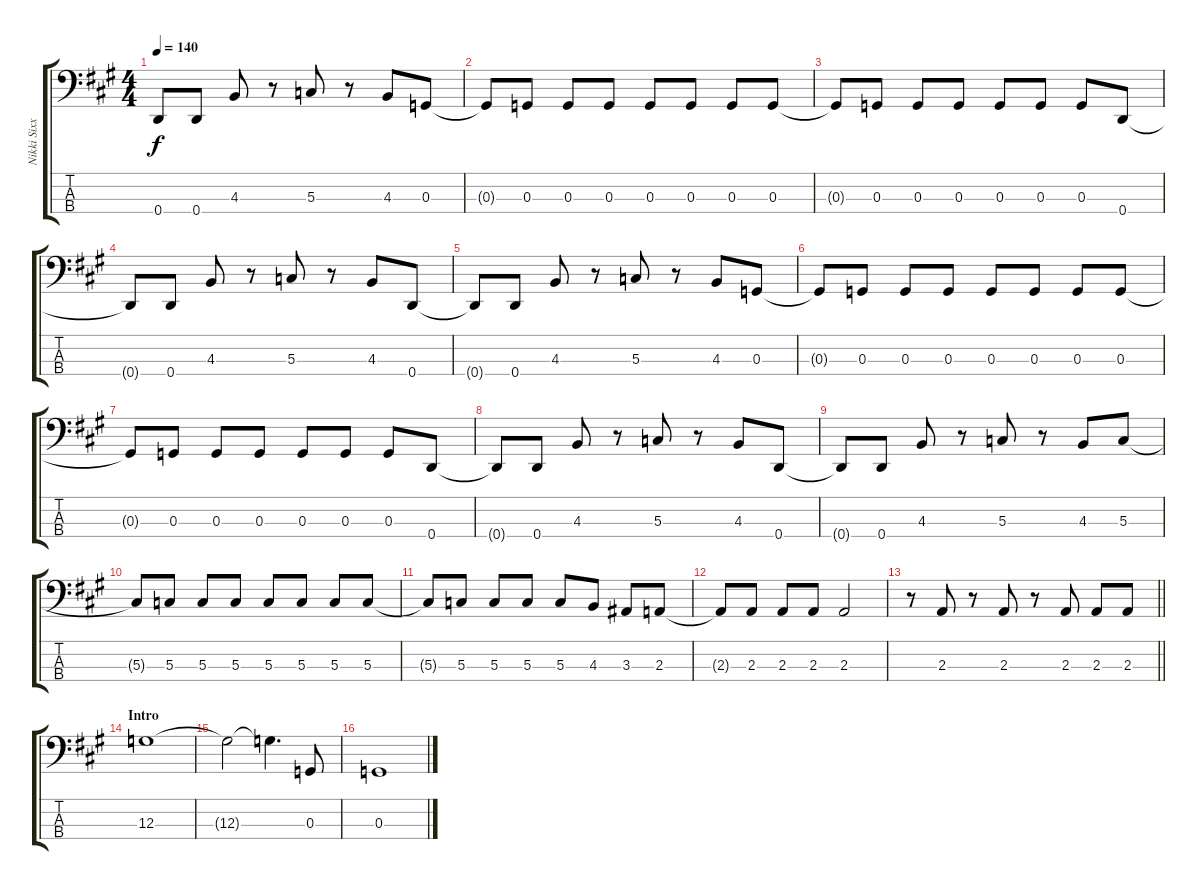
\track ("Nikki Sixx - Bass" "Nikki Sixx") {instrument electricbasspick}
\staff {score tabs}
\tuning (F2 C2 G1 D1) {hide}
\ts (4 4)
\tempo 140
\clef f4
\ks a
0.4{t}.8{dy f} 0.4.8 4.3.8 r.8 5.3.8 r.8 4.3.8 0.3.8 |
0.3{t}.8 0.3.8 0.3.8 0.3.8 0.3.8 0.3.8 0.3.8 0.3.8 |
0.3{t}.8 0.3.8 0.3.8 0.3.8 0.3.8 0.3.8 0.3.8 0.4.8 |
0.4{t}.8 0.4.8 4.3.8 r.8 5.3.8 r.8 4.3.8 0.4.8 |
0.4{t}.8 0.4.8 4.3.8 r.8 5.3.8 r.8 4.3.8 0.3.8 |
0.3{t}.8 0.3.8 0.3.8 0.3.8 0.3.8 0.3.8 0.3.8 0.3.8 |
0.3{t}.8 0.3.8 0.3.8 0.3.8 0.3.8 0.3.8 0.3.8 0.4.8 |
0.4{t}.8 0.4.8 4.3.8 r.8 5.3.8 r.8 4.3.8 0.4.8 |
0.4{t}.8 0.4.8 4.3.8 r.8 5.3.8 r.8 4.3.8 5.3.8 |
5.3{t}.8 5.3.8 5.3.8 5.3.8 5.3.8 5.3.8 5.3.8 5.3.8 |
5.3{t}.8 5.3.8 5.3.8 5.3.8 5.3.8 4.3.8 3.3.8 2.3.8 |
2.3{t}.8 2.3.8 2.3.8 2.3.8 2.3.2 |
\barLineRight lightlight
r.8 2.3.8 r.8 2.3.8 r.8 2.3.8 2.3.8 2.3.8 |
\section ("" "Intro")
12.3.1 |
12.3{t}.2 12.3{t}.4{d} 0.3.8 |
0.3.1
